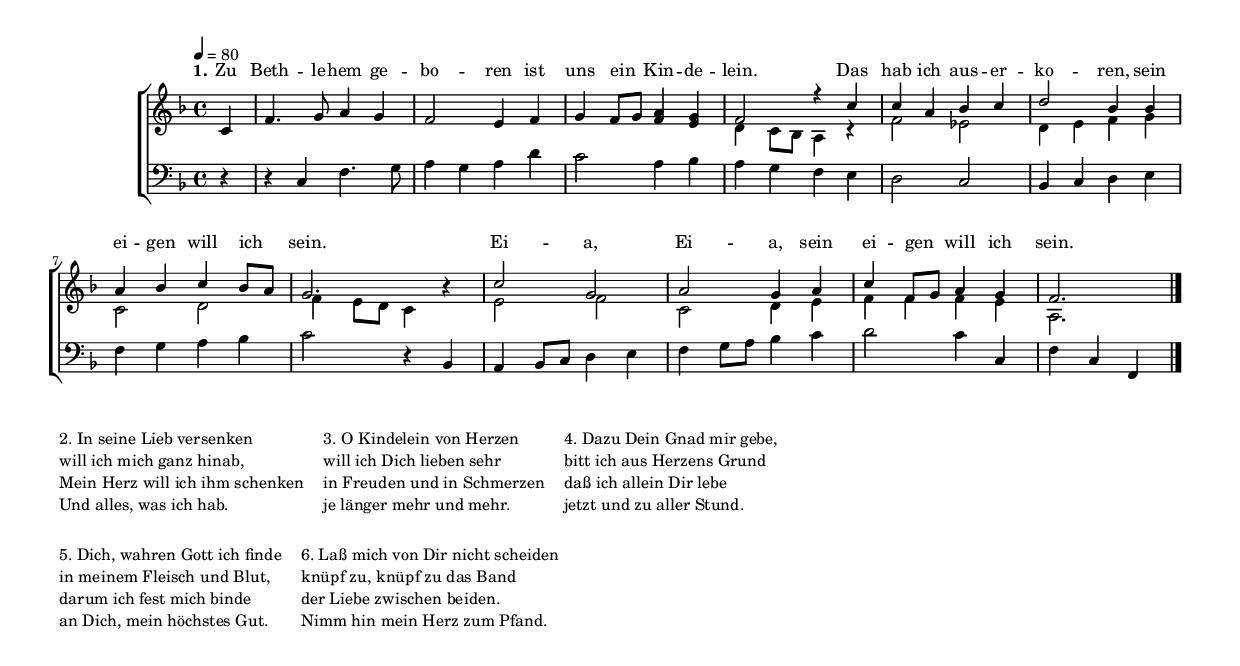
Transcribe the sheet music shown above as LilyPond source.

\version "2.24.3"
\include "global.ly"

\paper {
  system-system-spacing =
    #'((basic-distance . 15) 
       (minimum-distance . 10)
       (padding . 2)
       (stretchability . 60)) % defaults: 12, 8, 1, 60
}
KeyandTime = {
    \time 4/4
  %Tonart
  \key f \major
  \tempo 4 = 80
}
Melodie = \relative c'' { 
  \voiceOne
  \set Staff.midiInstrument = #"choir aahs"

  \partial 4
  c,4 f4. g8 a4 g f2 e4 f g f8 g <f a>4 <e g>4 f2 r4
  c' c a b c d2 b4 b a b c b8 a g2. b4\rest
  c2 g a g4 a c f,8 g a4 g f2.
  \bar "|."
}

Alt = \relative c'' {
  \voiceTwo
  \partial 4
  s4 s1 s s d,4 c8 b a4 r4
  f'2 es2 d4 e f g c,2 d f4 e8 d c4 s4
  e2 f c d4 e f f f e a,2.
}

Bass = \relative c {
  \partial 4
  r4 r4 c f4. g8 a4 g a d c2 a4 b a g f e d2 c 
  b4 c d e f g a b c2 r4
  b,4 a b8 c d4 e f g8 a b4 c d2 c4 c, f c f,
}

ersteStrophe = \lyricmode {
  \set stanza = "1."
  Zu Beth -- le -- hem ge -- bo -- ren ist uns ein _ Kin -- de -- lein.
  Das hab ich aus -- er -- ko -- ren, sein ei -- gen will ich _ sein.
  Ei -- a, Ei -- a, sein ei -- gen _ will ich sein.
}

zweiteStrophe = "
2. In seine Lieb versenken

will ich mich ganz hinab,

Mein Herz will ich ihm schenken

Und alles, was ich hab."

dritteStrophe = "
3. O Kindelein von Herzen

will ich Dich lieben sehr

in Freuden und in Schmerzen

je länger mehr und mehr."

vierteStrophe = "
4. Dazu Dein Gnad mir gebe,

bitt ich aus Herzens Grund

daß ich allein Dir lebe

jetzt und zu aller Stund."

fünfteStrophe = "
5. Dich, wahren Gott ich finde

in meinem Fleisch und Blut,

darum ich fest mich binde

an Dich, mein höchstes Gut."

sechsteStrophe = "
6. Laß mich von Dir nicht scheiden

knüpf zu, knüpf zu das Band

der Liebe zwischen beiden.

Nimm hin mein Herz zum Pfand."

\bookpart {
  \score {
    \new ChoirStaff
    <<
       \new Staff = "firstStaff"
      <<
        \new Voice = "Melodie" {
          \KeyandTime
          \Melodie
          
        }
        \new Lyrics \with { alignAboveContext = "firstStaff" } {
          \lyricsto "Melodie" { \ersteStrophe }
        }
        \new Voice = "Alt" {
          \Alt
        }
      >>
      \new Staff = "secondStaff"
      <<
          \clef "bass"
          \new Voice = "Bass" {
          \KeyandTime
          \Bass
        }
      >>
    >>
    \layout{}
    \midi {}
  }
  \markup { 
      \vspace #1
        \wordwrap-string \zweiteStrophe 
        \hspace #2
        \wordwrap-string \dritteStrophe 
        \hspace #2
        \wordwrap-string \vierteStrophe 
  }
  \markup {
    \vspace #2
    \line {
      \wordwrap-string \fünfteStrophe 
      \hspace #2
      \wordwrap-string \sechsteStrophe 

    }
  }

}  